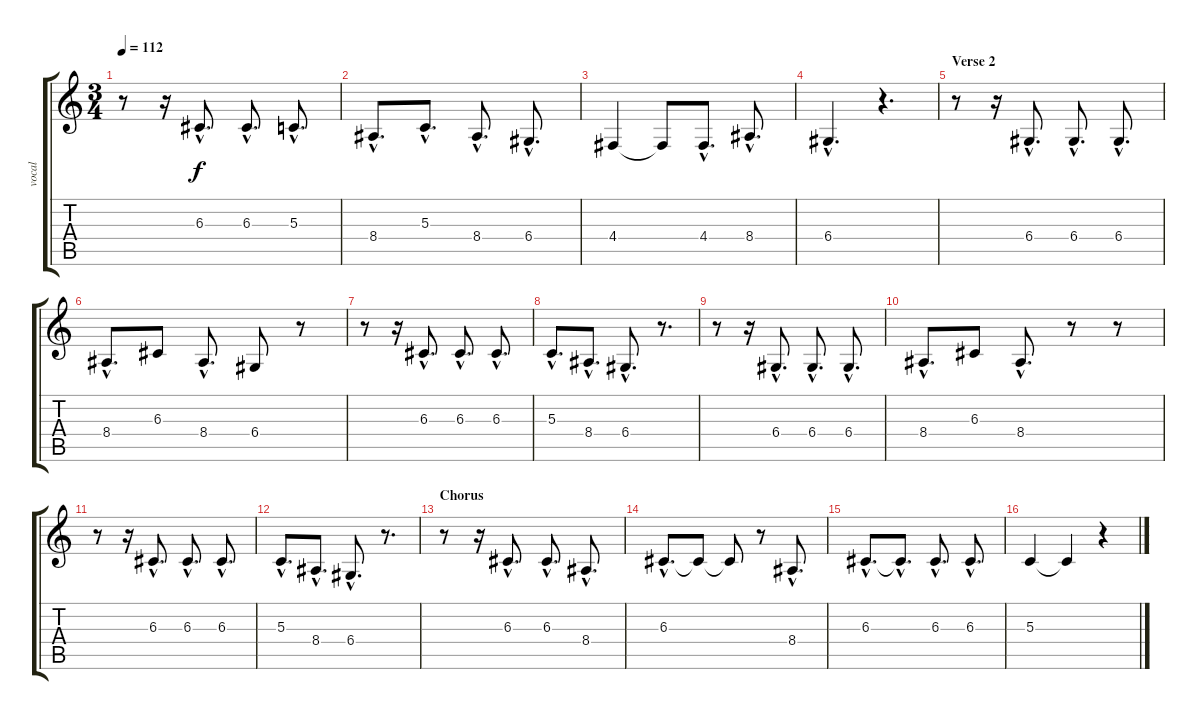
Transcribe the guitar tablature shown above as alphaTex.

\track ("vocal" "vocal") {instrument brightacousticpiano}
\staff {score tabs}
\tuning (E4 B3 G3 D3 A2 E2) {hide}
\ts (3 4)
\tempo 112
\clef g2
\ks c
r.8{dy f} r.16 6.3{hac}.8{d} 6.3{hac}.8{d} 5.3{hac}.8{d} |
8.4{hac}.8{d} 5.3{hac}.8{d} 8.4{hac}.8{d} 6.4{hac}.8{d} |
4.4.4 4.4{t}.8 4.4{hac}.8{d} 8.4{hac}.8{d} |
6.4{hac}.4{d} r.4{d} |
\section ("" "Verse 2")
r.8 r.16 6.4{hac}.8{d} 6.4{hac}.8{d} 6.4{hac}.8{d} |
8.4{hac}.8{d} 6.3.8 8.4{hac}.8{d} 6.4.8 r.8 |
r.8 r.16 6.3{hac}.8{d} 6.3{hac}.8{d} 6.3{hac}.8{d} |
5.3{hac}.8{d} 8.4{hac}.8{d} 6.4{hac}.8{d} r.8{d} |
r.8 r.16 6.4{hac}.8{d} 6.4{hac}.8{d} 6.4{hac}.8{d} |
8.4{hac}.8{d} 6.3.8 8.4{hac}.8{d} r.8 r.8 |
r.8 r.16 6.3{hac}.8{d} 6.3{hac}.8{d} 6.3{hac}.8{d} |
5.3{hac}.8{d} 8.4{hac}.8{d} 6.4{hac}.8{d} r.8{d} |
\section ("" "Chorus")
r.8 r.16 6.3{hac}.8{d} 6.3{hac}.8{d} 8.4{hac}.8{d} |
6.3{hac}.8{d} 6.3{t}.8 6.3{t}.8 r.8 8.4{hac}.8{d} |
6.3{hac}.8{d} 6.3{hac t}.8{d} 6.3{hac}.8{d} 6.3{hac}.8{d} |
5.3.4 5.3{t}.4 r.4
